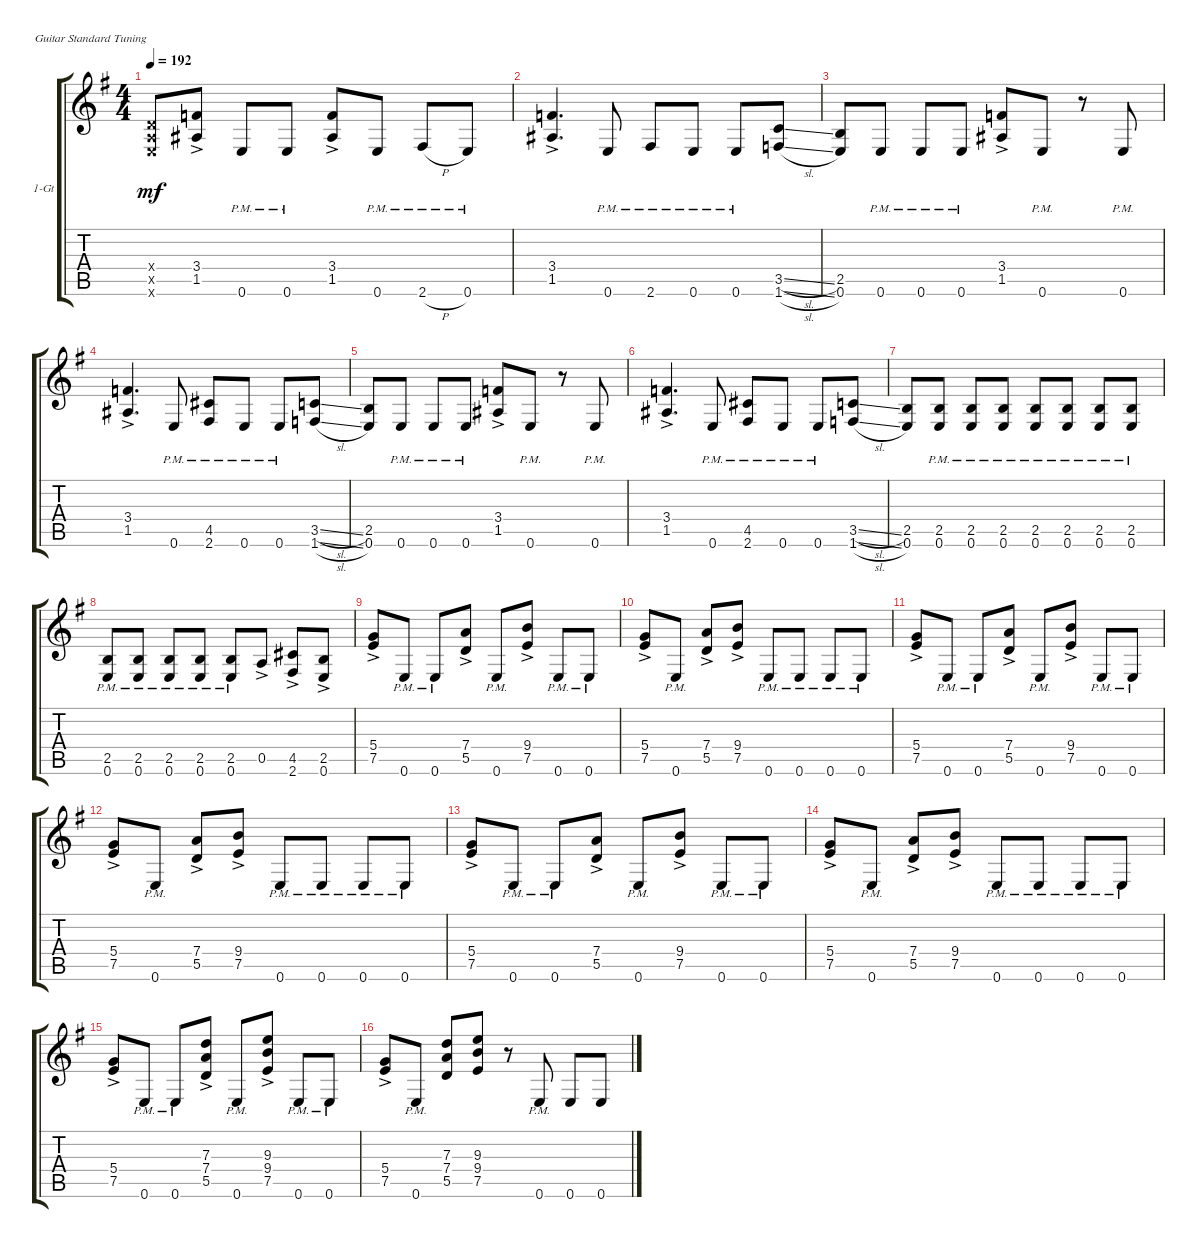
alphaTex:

\bracketExtendMode groupsimilarinstruments
\firstSystemTrackNameOrientation horizontal
\otherSystemsTrackNameOrientation horizontal
\track ("1-Gt" "1-Gt") {instrument distortionguitar}
\staff {score tabs}
\tuning (E4 B3 G3 D3 A2 E2)
\ts (4 4)
\tempo 192
\clef g2
\scale
1.05549
\ks g
(0.4{x} 0.5{x} 0.6{x}).8{dy mf} (3.4{ac} 1.5{ac}).8 0.6{pm}.8 0.6{pm}.8 (3.4{ac} 1.5{ac}).8 0.6{pm}.8 2.6{h pm}.8 0.6{pm}.8 |
\scale
0.944515 (3.4{ac} 1.5{ac}).4{d} 0.6{pm}.8 2.6{pm}.8 0.6{pm}.8 0.6{pm}.8 (3.5{sl} 1.6{sl}).8 |
\scale
1.05549 (2.5 0.6).8 0.6{pm}.8 0.6{pm}.8 0.6{pm}.8 (3.4{ac} 1.5{ac}).8 0.6{pm}.8 r.8 0.6{pm}.8 |
\scale
0.944515 (3.4{ac} 1.5{ac}).4{d} 0.6{pm}.8 (4.5{pm} 2.6{pm}).8 0.6{pm}.8 0.6{pm}.8 (3.5{sl} 1.6{sl}).8 |
\scale
1.05549 (2.5 0.6).8 0.6{pm}.8 0.6{pm}.8 0.6{pm}.8 (3.4{ac} 1.5{ac}).8 0.6{pm}.8 r.8 0.6{pm}.8 |
\scale
0.944515 (3.4{ac} 1.5{ac}).4{d} 0.6{pm}.8 (4.5{pm} 2.6{pm}).8 0.6{pm}.8 0.6{pm}.8 (3.5{sl} 1.6{sl}).8 |
\scale
1.05549 (2.5 0.6).8 (2.5{pm} 0.6{pm}).8 (2.5{pm} 0.6{pm}).8 (2.5{pm} 0.6{pm}).8 (2.5{pm} 0.6{pm}).8 (2.5{pm} 0.6{pm}).8 (2.5{pm} 0.6{pm}).8 (2.5{pm} 0.6{pm}).8 |
\scale
0.944515 (2.5{pm} 0.6{pm}).8 (2.5{pm} 0.6{pm}).8 (2.5{pm} 0.6{pm}).8 (2.5{pm} 0.6{pm}).8 (2.5{pm} 0.6{pm}).8 0.5{ac}.8 (4.5{ac} 2.6{ac}).8 (2.5{ac} 0.6{ac}).8 |
\scale
1.05549 (5.4{ac} 7.5{ac}).8 0.6{pm}.8 0.6{pm}.8 (7.4{ac} 5.5{ac}).8 0.6{pm}.8 (9.4{ac} 7.5{ac}).8 0.6{pm}.8 0.6{pm}.8 |
\scale
0.944515 (5.4{ac} 7.5{ac}).8 0.6{pm}.8 (7.4{ac} 5.5{ac}).8 (9.4{ac} 7.5{ac}).8 0.6{pm}.8 0.6{pm}.8 0.6{pm}.8 0.6{pm}.8 |
\scale
1.05549 (5.4{ac} 7.5{ac}).8 0.6{pm}.8 0.6{pm}.8 (7.4{ac} 5.5{ac}).8 0.6{pm}.8 (9.4{ac} 7.5{ac}).8 0.6{pm}.8 0.6{pm}.8 |
\scale
0.944515 (5.4{ac} 7.5{ac}).8 0.6{pm}.8 (7.4{ac} 5.5{ac}).8 (9.4{ac} 7.5{ac}).8 0.6{pm}.8 0.6{pm}.8 0.6{pm}.8 0.6{pm}.8 |
\scale
1.05549 (5.4{ac} 7.5{ac}).8 0.6{pm}.8 0.6{pm}.8 (7.4{ac} 5.5{ac}).8 0.6{pm}.8 (9.4{ac} 7.5{ac}).8 0.6{pm}.8 0.6{pm}.8 |
\scale
0.944515 (5.4{ac} 7.5{ac}).8 0.6{pm}.8 (7.4{ac} 5.5{ac}).8 (9.4{ac} 7.5{ac}).8 0.6{pm}.8 0.6{pm}.8 0.6{pm}.8 0.6{pm}.8 |
\scale
1.05549 (5.4{ac} 7.5{ac}).8 0.6{pm}.8 0.6{pm}.8 (7.4{ac} 5.5{ac} 7.3).8 0.6{pm}.8 (9.4{ac} 7.5{ac} 9.3).8 0.6{pm}.8 0.6{pm}.8 |
\scale
0.944515 (5.4{ac} 7.5{ac}).8 0.6{pm}.8 (7.4 5.5 7.3).8 (9.4 7.5 9.3).8 r.8 0.6{pm}.8 0.6.8 0.6.8
